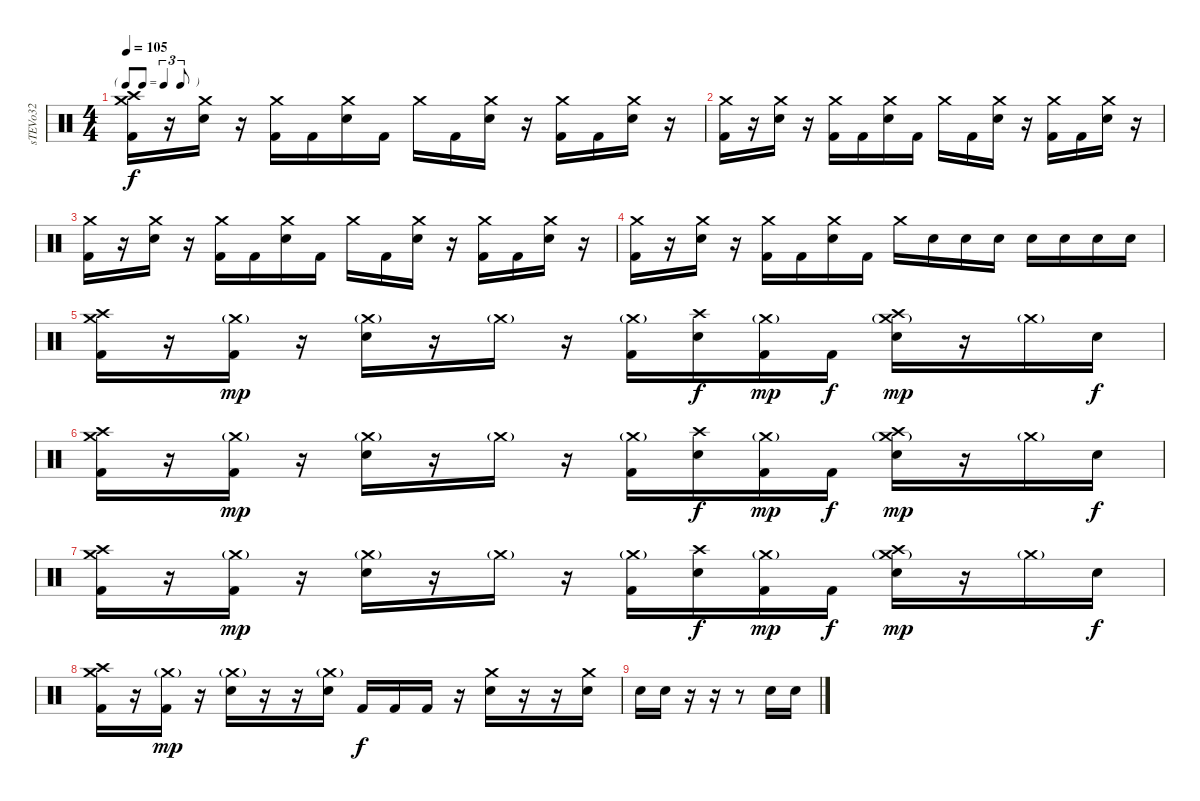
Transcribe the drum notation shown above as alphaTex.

\track ("sTEVo32" "sTEVo32") {instrument percussion}
\staff {score}
\articulation defaults
\ts (4 4)
\tf triplet8th
\tempo 105
\clef neutral
\ks c
("Crash high (hit)" "Crash medium (hit)" "Kick (hit) 2").16{dy f} r.16 ("Crash medium (hit)" "Electric Snare (hit)").16 r.16 ("Crash medium (hit)" "Kick (hit) 2").16 "Kick (hit) 2".16 ("Crash medium (hit)" "Electric Snare (hit)").16 "Kick (hit) 2".16 "Crash medium (hit)".16 "Kick (hit) 2".16 ("Crash medium (hit)" "Electric Snare (hit)").16 r.16 ("Crash medium (hit)" "Kick (hit) 2").16 "Kick (hit) 2".16 ("Crash medium (hit)" "Electric Snare (hit)").16 r.16 |
("Crash medium (hit)" "Kick (hit) 2").16 r.16 ("Crash medium (hit)" "Electric Snare (hit)").16 r.16 ("Crash medium (hit)" "Kick (hit) 2").16 "Kick (hit) 2".16 ("Crash medium (hit)" "Electric Snare (hit)").16 "Kick (hit) 2".16 "Crash medium (hit)".16 "Kick (hit) 2".16 ("Crash medium (hit)" "Electric Snare (hit)").16 r.16 ("Crash medium (hit)" "Kick (hit) 2").16 "Kick (hit) 2".16 ("Crash medium (hit)" "Electric Snare (hit)").16 r.16 |
("Crash medium (hit)" "Kick (hit) 2").16 r.16 ("Crash medium (hit)" "Electric Snare (hit)").16 r.16 ("Crash medium (hit)" "Kick (hit) 2").16 "Kick (hit) 2".16 ("Crash medium (hit)" "Electric Snare (hit)").16 "Kick (hit) 2".16 "Crash medium (hit)".16 "Kick (hit) 2".16 ("Crash medium (hit)" "Electric Snare (hit)").16 r.16 ("Crash medium (hit)" "Kick (hit) 2").16 "Kick (hit) 2".16 ("Crash medium (hit)" "Electric Snare (hit)").16 r.16 |
("Crash medium (hit)" "Kick (hit) 2").16 r.16 ("Crash medium (hit)" "Electric Snare (hit)").16 r.16 ("Crash medium (hit)" "Kick (hit) 2").16 "Kick (hit) 2".16 ("Crash medium (hit)" "Electric Snare (hit)").16 "Kick (hit) 2".16 "Crash medium (hit)".16 "Electric Snare (hit)".16 "Electric Snare (hit)".16 "Electric Snare (hit)".16 "Electric Snare (hit)".16 "Electric Snare (hit)".16 "Electric Snare (hit)".16 "Electric Snare (hit)".16 |
("Crash medium (hit)" "Crash high (hit)" "Kick (hit) 2").16 r.16 ("Crash medium (hit)"{g} "Kick (hit) 2").16{dy mp} r.16 ("Crash medium (hit)"{g} "Electric Snare (hit)").16 r.16 "Crash medium (hit)"{g}.16 r.16 ("Crash medium (hit)"{g} "Kick (hit) 2").16 ("Crash high (hit)" "Electric Snare (hit)").16{dy f} ("Crash medium (hit)"{g} "Kick (hit) 2").16{dy mp} "Kick (hit) 2".16{dy f} ("Crash medium (hit)"{g} "Crash high (hit)" "Electric Snare (hit)").16{dy mp} r.16 "Crash medium (hit)"{g}.16 "Electric Snare (hit)".16{dy f} |
("Crash medium (hit)" "Crash high (hit)" "Kick (hit) 2").16 r.16 ("Crash medium (hit)"{g} "Kick (hit) 2").16{dy mp} r.16 ("Crash medium (hit)"{g} "Electric Snare (hit)").16 r.16 "Crash medium (hit)"{g}.16 r.16 ("Crash medium (hit)"{g} "Kick (hit) 2").16 ("Crash high (hit)" "Electric Snare (hit)").16{dy f} ("Crash medium (hit)"{g} "Kick (hit) 2").16{dy mp} "Kick (hit) 2".16{dy f} ("Crash medium (hit)"{g} "Crash high (hit)" "Electric Snare (hit)").16{dy mp} r.16 "Crash medium (hit)"{g}.16 "Electric Snare (hit)".16{dy f} |
("Crash medium (hit)" "Crash high (hit)" "Kick (hit) 2").16 r.16 ("Crash medium (hit)"{g} "Kick (hit) 2").16{dy mp} r.16 ("Crash medium (hit)"{g} "Electric Snare (hit)").16 r.16 "Crash medium (hit)"{g}.16 r.16 ("Crash medium (hit)"{g} "Kick (hit) 2").16 ("Crash high (hit)" "Electric Snare (hit)").16{dy f} ("Crash medium (hit)"{g} "Kick (hit) 2").16{dy mp} "Kick (hit) 2".16{dy f} ("Crash medium (hit)"{g} "Crash high (hit)" "Electric Snare (hit)").16{dy mp} r.16 "Crash medium (hit)"{g}.16 "Electric Snare (hit)".16{dy f} |
("Crash medium (hit)" "Crash high (hit)" "Kick (hit) 2").16 r.16 ("Crash medium (hit)"{g} "Kick (hit) 2").16{dy mp} r.16 ("Crash medium (hit)"{g} "Electric Snare (hit)").16 r.16 r.16 ("Crash medium (hit)"{g} "Electric Snare (hit)").16 "Kick (hit) 2".16{dy f} "Kick (hit) 2".16 "Kick (hit) 2".16 r.16 ("Crash medium (hit)" "Electric Snare (hit)").16 r.16 r.16 ("Crash medium (hit)" "Electric Snare (hit)").16 |
"Electric Snare (hit)".16 "Electric Snare (hit)".16 r.16 r.16 r.8 "Electric Snare (hit)".16 "Electric Snare (hit)".16
